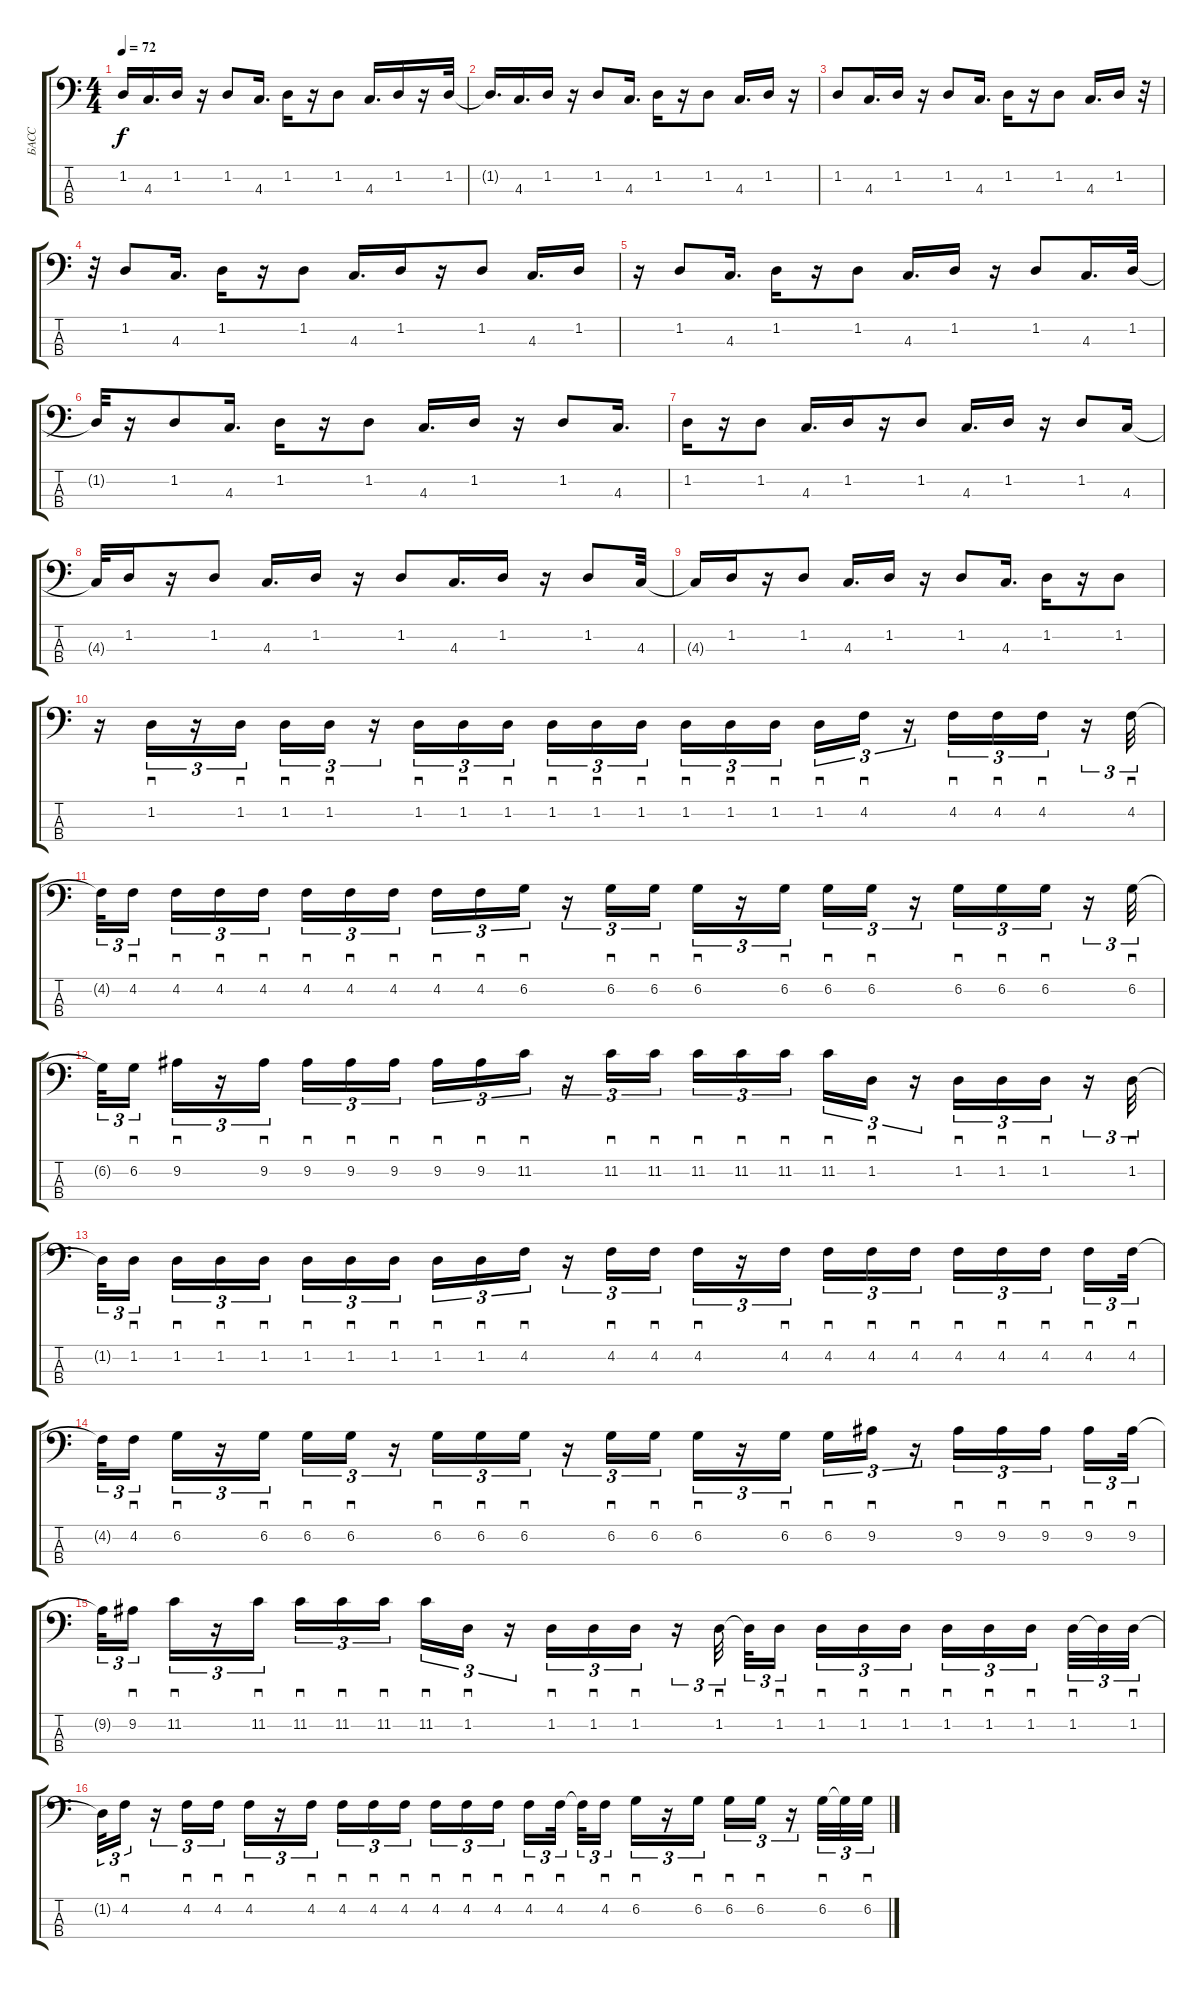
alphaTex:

\track ("БАСС" "БАСС") {instrument distortionguitar}
\staff {score tabs}
\tuning (Gb2 Db2 Ab1 Eb1) {hide}
\ts (4 4)
\tempo 72
\clef f4
\ks c
1.2{t}.16{dy f} 4.3.16{d} 1.2.16 r.16 1.2.8 4.3.16{d} 1.2.16 r.16 1.2.8 4.3.16{d} 1.2.16 r.16 1.2.32 |
1.2{t}.16{d} 4.3.16{d} 1.2.16 r.16 1.2.8 4.3.16{d} 1.2.16 r.16 1.2.8 4.3.16{d} 1.2.16 r.16 |
1.2.8 4.3.16{d} 1.2.16 r.16 1.2.8 4.3.16{d} 1.2.16 r.16 1.2.8 4.3.16{d} 1.2.16 r.32 |
r.32 1.2.8 4.3.16{d} 1.2.16 r.16 1.2.8 4.3.16{d} 1.2.16 r.16 1.2.8 4.3.16{d} 1.2.16 |
r.16 1.2.8 4.3.16{d} 1.2.16 r.16 1.2.8 4.3.16{d} 1.2.16 r.16 1.2.8 4.3.16{d} 1.2.32 |
1.2{t}.32 r.16 1.2.8 4.3.16{d} 1.2.16 r.16 1.2.8 4.3.16{d} 1.2.16 r.16 1.2.8 4.3.16{d} |
1.2.16 r.16 1.2.8 4.3.16{d} 1.2.16 r.16 1.2.8 4.3.16{d} 1.2.16 r.16 1.2.8 4.3.16 |
4.3{t}.32 1.2.16 r.16 1.2.8 4.3.16{d} 1.2.16 r.16 1.2.8 4.3.16{d} 1.2.16 r.16 1.2.8 4.3.32 |
4.3{t}.16 1.2.16 r.16 1.2.8 4.3.16{d} 1.2.16 r.16 1.2.8 4.3.16{d} 1.2.16 r.16 1.2.8 |
r.16 1.2.16{sd tu (3 2) volume 8} r.16{tu (3 2)} 1.2.16{sd tu (3 2) beam splitsecondary} 1.2.16{sd tu (3 2)} 1.2.16{sd tu (3 2)} r.16{tu (3 2)} 1.2.16{sd tu (3 2)} 1.2.16{sd tu (3 2)} 1.2.16{sd tu (3 2) beam splitsecondary} 1.2.16{sd tu (3 2)} 1.2.16{sd tu (3 2)} 1.2.16{sd tu (3 2) beam splitsecondary} 1.2.16{sd tu (3 2)} 1.2.16{sd tu (3 2)} 1.2.16{sd tu (3 2) beam splitsecondary} 1.2.16{sd tu (3 2)} 4.2.16{sd tu (3 2)} r.16{tu (3 2)} 4.2.16{sd tu (3 2)} 4.2.16{sd tu (3 2)} 4.2.16{sd tu (3 2)} r.16{tu (3 2)} 4.2.32{sd tu (3 2)} |
4.2{t}.32{tu (3 2)} 4.2.16{sd tu (3 2) beam splitsecondary} 4.2.16{sd tu (3 2)} 4.2.16{sd tu (3 2)} 4.2.16{sd tu (3 2) beam splitsecondary} 4.2.16{sd tu (3 2)} 4.2.16{sd tu (3 2)} 4.2.16{sd tu (3 2) beam splitsecondary} 4.2.16{sd tu (3 2)} 4.2.16{sd tu (3 2)} 6.2.16{sd tu (3 2)} r.16{tu (3 2)} 6.2.16{sd tu (3 2)} 6.2.16{sd tu (3 2)} 6.2.16{sd tu (3 2)} r.16{tu (3 2)} 6.2.16{sd tu (3 2) beam splitsecondary} 6.2.16{sd tu (3 2)} 6.2.16{sd tu (3 2)} r.16{tu (3 2)} 6.2.16{sd tu (3 2)} 6.2.16{sd tu (3 2)} 6.2.16{sd tu (3 2)} r.16{tu (3 2)} 6.2.32{sd tu (3 2)} |
6.2{t}.32{tu (3 2)} 6.2.16{sd tu (3 2) beam splitsecondary} 9.2.16{sd tu (3 2)} r.16{tu (3 2)} 9.2.16{sd tu (3 2) beam splitsecondary} 9.2.16{sd tu (3 2)} 9.2.16{sd tu (3 2)} 9.2.16{sd tu (3 2) beam splitsecondary} 9.2.16{sd tu (3 2)} 9.2.16{sd tu (3 2)} 11.2.16{sd tu (3 2)} r.16{tu (3 2)} 11.2.16{sd tu (3 2)} 11.2.16{sd tu (3 2) beam splitsecondary} 11.2.16{sd tu (3 2)} 11.2.16{sd tu (3 2)} 11.2.16{sd tu (3 2) beam splitsecondary} 11.2.16{sd tu (3 2)} 1.2.16{sd tu (3 2)} r.16{tu (3 2)} 1.2.16{sd tu (3 2)} 1.2.16{sd tu (3 2)} 1.2.16{sd tu (3 2)} r.16{tu (3 2)} 1.2.32{sd tu (3 2)} |
1.2{t}.32{tu (3 2)} 1.2.16{sd tu (3 2) beam splitsecondary} 1.2.16{sd tu (3 2)} 1.2.16{sd tu (3 2)} 1.2.16{sd tu (3 2) beam splitsecondary} 1.2.16{sd tu (3 2)} 1.2.16{sd tu (3 2)} 1.2.16{sd tu (3 2) beam splitsecondary} 1.2.16{sd tu (3 2)} 1.2.16{sd tu (3 2)} 4.2.16{sd tu (3 2)} r.16{tu (3 2)} 4.2.16{sd tu (3 2)} 4.2.16{sd tu (3 2)} 4.2.16{sd tu (3 2)} r.16{tu (3 2)} 4.2.16{sd tu (3 2) beam splitsecondary} 4.2.16{sd tu (3 2)} 4.2.16{sd tu (3 2)} 4.2.16{sd tu (3 2) beam splitsecondary} 4.2.16{sd tu (3 2)} 4.2.16{sd tu (3 2)} 4.2.16{sd tu (3 2) beam splitsecondary} 4.2.16{sd tu (3 2)} 4.2.32{sd tu (3 2)} |
4.2{t}.32{tu (3 2)} 4.2.16{sd tu (3 2) beam splitsecondary} 6.2.16{sd tu (3 2)} r.16{tu (3 2)} 6.2.16{sd tu (3 2) beam splitsecondary} 6.2.16{sd tu (3 2)} 6.2.16{sd tu (3 2)} r.16{tu (3 2)} 6.2.16{sd tu (3 2)} 6.2.16{sd tu (3 2)} 6.2.16{sd tu (3 2)} r.16{tu (3 2)} 6.2.16{sd tu (3 2)} 6.2.16{sd tu (3 2)} 6.2.16{sd tu (3 2)} r.16{tu (3 2)} 6.2.16{sd tu (3 2) beam splitsecondary} 6.2.16{sd tu (3 2)} 9.2.16{sd tu (3 2)} r.16{tu (3 2)} 9.2.16{sd tu (3 2)} 9.2.16{sd tu (3 2)} 9.2.16{sd tu (3 2) beam splitsecondary} 9.2.16{sd tu (3 2)} 9.2.32{sd tu (3 2)} |
9.2{t}.32{tu (3 2)} 9.2.16{sd tu (3 2) beam splitsecondary} 11.2.16{sd tu (3 2)} r.16{tu (3 2)} 11.2.16{sd tu (3 2) beam splitsecondary} 11.2.16{sd tu (3 2)} 11.2.16{sd tu (3 2)} 11.2.16{sd tu (3 2) beam splitsecondary} 11.2.16{sd tu (3 2)} 1.2.16{sd tu (3 2)} r.16{tu (3 2)} 1.2.16{sd tu (3 2)} 1.2.16{sd tu (3 2)} 1.2.16{sd tu (3 2)} r.16{tu (3 2)} 1.2.32{sd tu (3 2) beam splitsecondary} 1.2{t}.32{tu (3 2)} 1.2.16{sd tu (3 2) beam splitsecondary} 1.2.16{sd tu (3 2)} 1.2.16{sd tu (3 2)} 1.2.16{sd tu (3 2) beam splitsecondary} 1.2.16{sd tu (3 2)} 1.2.16{sd tu (3 2)} 1.2.16{sd tu (3 2) beam splitsecondary} 1.2.32{sd tu (3 2)} 1.2{t}.32{tu (3 2)} 1.2.32{sd tu (3 2)} |
1.2{t}.32{tu (3 2)} 4.2.16{sd tu (3 2)} r.16{tu (3 2)} 4.2.16{sd tu (3 2)} 4.2.16{sd tu (3 2) beam splitsecondary} 4.2.16{sd tu (3 2)} r.16{tu (3 2)} 4.2.16{sd tu (3 2) beam splitsecondary} 4.2.16{sd tu (3 2)} 4.2.16{sd tu (3 2)} 4.2.16{sd tu (3 2) beam splitsecondary} 4.2.16{sd tu (3 2)} 4.2.16{sd tu (3 2)} 4.2.16{sd tu (3 2) beam splitsecondary} 4.2.16{sd tu (3 2)} 4.2.32{sd tu (3 2) beam splitsecondary} 4.2{t}.32{tu (3 2)} 4.2.16{sd tu (3 2) beam splitsecondary} 6.2.16{sd tu (3 2)} r.16{tu (3 2)} 6.2.16{sd tu (3 2) beam splitsecondary} 6.2.16{sd tu (3 2)} 6.2.16{sd tu (3 2)} r.16{tu (3 2)} 6.2.32{sd tu (3 2)} 6.2{t}.32{tu (3 2)} 6.2.32{sd tu (3 2)}
